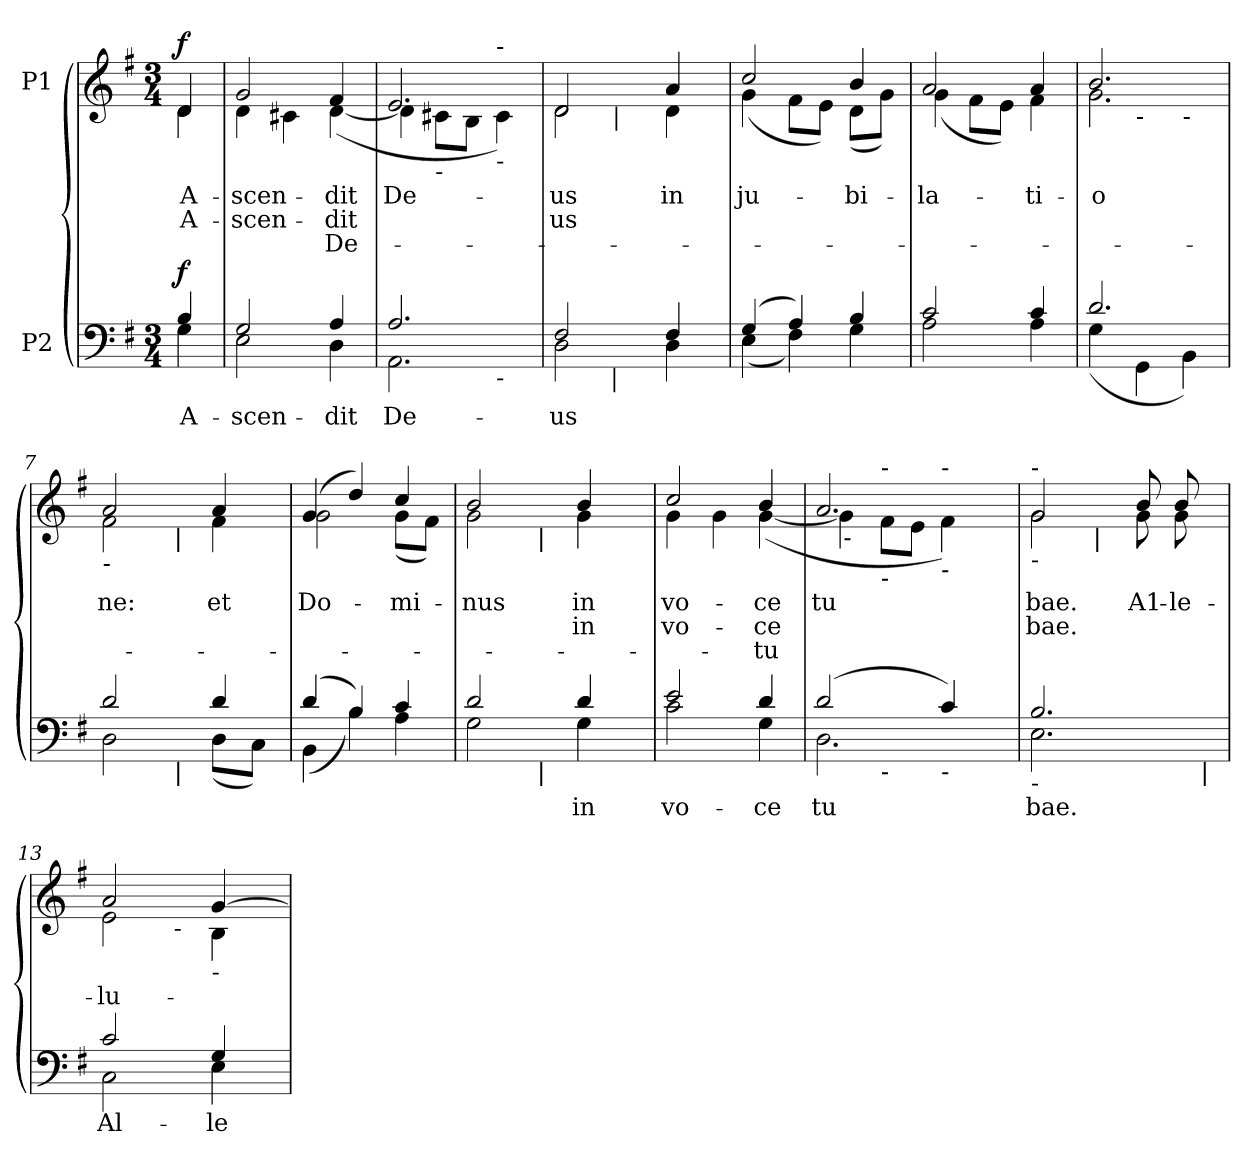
**kern	**text	**dynam	**kern	**text	**text	**text	**dynam
*part2	*part2	*part2	*part1	*part1	*part1	*part1	*part1
*staff2	*staff2	*staff2	*staff1	*staff1	*staff1	*staff1	*staff1
*I"P2	*	*	*I"P1	*	*	*	*
!!LO:PB:g=z
*clefF4	*	*	*clefG2	*	*	*	*
*k[f#]	*	*	*k[f#]	*	*	*	*
*G:	*	*	*G:	*	*	*	*
*M3/4	*	*	*M3/4	*	*	*	*
*MM120	*	*	*MM120	*	*	*	*
=	=	=	=	=	=	=	=
!	!LO:LY:b:color=#000000	!	!	!	!	!	!
*^	*	*	*	*	*	*	*
!	!	!	!	!LO:TX:a:B:t=Con moto	!	!	!	!
!	!	!	!	!	!LO:LY:a:color=#000000	!LO:LY:b:color=#000000	!	!
*	*	*	*	*^	*	*	*	*
4Bi/	4Gi\	A-	f	4di/	4di\	A-	A-	.	f
=1	=1	=1	=1	=1	=1	=1	=1	=1	=1
!	!	!LO:LY:b:color=#000000	!	!	!	!	!	!	!
!	!	!	!	!	!	!LO:LY:a:color=#000000	!LO:LY:b:color=#000000	!	!
2Gi/	2Ei\	-scen-	.	2gi/	4di\	-scen-	-scen-	.	.
.	.	.	.	.	4c#Xi\	.	.	.	.
!	!	!LO:LY:b:color=#000000	!	!	!	!	!	!	!
!	!	!	!	!	!	!LO:LY:a:color=#000000	!LO:LY:b:color=#000000	!LO:LY:b:color=#000000	!
4Ai/	4Di\	-dit	.	4f#i/	([<4di\	-dit	-dit	De-	.
*v	*v	*	*	*	*	*	*	*	*
=2	=2	=2	=2	=2	=2	=2	=2	=2
*^	*	*	*	*	*	*	*	*
!	!	!LO:LY:b:color=#000000	!	!	!	!	!	!	!
!	!	!	!	!	!	!LO:LY:a:color=#000000	!	!	!
*	*^	*	*	*	*	*	*	*	*
2.Ai/	2.AAi\	2ryy	De-	.	2.ei/	4di\]	De-	.	.	.
!	!	!	!	!	!	!LO:TX:b:t=-	!	!	!	!
.	.	.	.	.	.	8c#Xi\L	.	.	.	.
.	.	.	.	.	.	8Bi\J	.	.	.	.
!	!	!	!	!	!	!LO:TX:a:t=-	!	!	!	!
!	!	!	!	!	!	!LO:TX:b:t=-	!	!	!	!
!	!	!LO:TX:b:t=-	!	!	!	!	!	!	!	!
.	.	4ryy	.	.	.	4c#i\)	.	.	.	.
*	*	*	*	*	*v	*v	*	*	*	*
=3	=3	=3	=3	=3	=3	=3	=3	=3	=3
*	*	*	*	*	*^	*	*	*	*
!	!	!	!LO:LY:b:color=#000000	!	!	!	!	!	!	!
*	*	*	*	*	*v	*v	*	*	*	*
*	*	*	*	*	*^	*	*	*	*
!	!	!	!	!	!	!	!LO:LY:a:color=#000000	!LO:LY:b:color=#000000	!	!
*	*	*	*	*	*	*^	*	*	*	*
2F#i/	2Di\	8ryy	-us	.	2di/	2di\	8ryy	-us	-us	.	.
.	.	32...ryy	.	.	.	.	32ryy	.	.	.	.
.	.	.	.	.	.	.	64...ryy	.	.	.	.
!	!	!LO:TX:b:t=|	!	!	!	!	!	!	!	!	!
.	.	2ryy	.	.	.	.	.	.	.	.	.
!	!	!	!	!	!	!	!LO:TX:b:t=|	!	!	!	!
.	.	.	.	.	.	.	2ryy	.	.	.	.
!	!	!	!	!	!	!	!	!LO:LY:b:color=#000000	!	!	!
4F#i/	4Di\	.	.	.	4ai/	4di\	.	in	.	.	.
.	.	16ryy	.	.	.	.	.	.	.	.	.
.	.	.	.	.	.	.	16ryy	.	.	.	.
.	.	256ryy	.	.	.	.	.	.	.	.	.
.	.	.	.	.	.	.	512ryy	.	.	.	.
*	*v	*v	*	*	*	*	*	*	*	*	*
*	*	*	*	*v	*v	*v	*	*	*	*
=4	=4	=4	=4	=4	=4	=4	=4	=4
*	*^	*	*	*^	*	*	*	*
*	*	*	*	*	*	*^	*	*	*	*
!	!	!	!	!	!	!	!	!LO:LY:b:color=#000000	!	!	!
*	*v	*v	*	*	*	*	*	*	*	*	*
*	*	*	*	*	*v	*v	*	*	*	*
(4Gi/	(4Ei\	.	.	2cci/	(4gi\	ju-	.	.	.
4Ai/)	4F#i\)	.	.	.	8f#i\L	.	.	.	.
.	.	.	.	.	8ei\J)	.	.	.	.
!	!	!	!	!	!	!LO:LY:b:color=#000000	!	!	!
4Bi/	4Gi\	.	.	4bi/	(8di\L	-bi-	.	.	.
.	.	.	.	.	8gi\J)	.	.	.	.
=5	=5	=5	=5	=5	=5	=5	=5	=5	=5
!	!	!	!	!	!	!LO:LY:b:color=#000000	!	!	!
2ci/	2Ai\	.	.	2ai/	(4gi\	-la-	.	.	.
.	.	.	.	.	8f#i\L	.	.	.	.
.	.	.	.	.	8ei\J)	.	.	.	.
!	!	!	!	!	!	!LO:LY:b:color=#000000	!	!	!
4ci/	4Ai\	.	.	4ai/	4f#i\	-ti-	.	.	.
*	*	*	*	*v	*v	*	*	*	*
=6	=6	=6	=6	=6	=6	=6	=6	=6
*	*	*	*	*^	*	*	*	*
!	!	!	!	!	!	!LO:LY:b:color=#000000	!	!	!
*	*	*	*	*^	*^	*	*	*	*
2.di/	(4Gi\	.	.	2.bi/	2.gi\	4ryy	2ryy	-o	.	.	.
!	!	!	!	!	!	!LO:TX:b:t=-	!	!	!	!	!
.	4GGi\	.	.	.	.	2ryy	.	.	.	.	.
!	!	!	!	!	!	!	!LO:TX:b:t=-	!	!	!	!
.	4BBi\)	.	.	.	.	.	4ryy	.	.	.	.
*	*	*	*	*v	*v	*v	*v	*	*	*	*
!!LO:LB:g=z
=7	=7	=7	=7	=7	=7	=7	=7	=7
*	*	*	*	*^	*	*	*	*
*	*	*	*	*	*^	*	*	*	*
*	*	*	*	*	*	*^	*	*	*	*
!	!	!	!	!LO:TX:b:t=-	!	!	!	!	!	!	!
!	!	!	!	!	!	!	!	!LO:LY:b:color=#000000	!	!	!
*	*^	*	*	*	*	*v	*v	*	*	*	*
2di/	2Di\	4ryy	.	.	2ai/	2f#i\	4ryy	ne:	.	.	.
.	.	16ryy	.	.	.	.	16ryy	.	.	.	.
.	.	128ryy	.	.	.	.	128ryy	.	.	.	.
!	!	!	!	!	!	!	!LO:TX:b:t=|	!	!	!	!
!	!	!LO:TX:b:t=|	!	!	!	!	!	!	!	!	!
.	.	4ryy	.	.	.	.	4ryy	.	.	.	.
!	!	!	!	!	!	!	!	!LO:LY:b:color=#000000	!	!	!
4di/	(8Di\L	.	.	.	4ai/	4f#i\	.	et	.	.	.
.	.	8ryy	.	.	.	.	8ryy	.	.	.	.
.	8Ci\J)	.	.	.	.	.	.	.	.	.	.
.	.	32..ryy	.	.	.	.	32..ryy	.	.	.	.
*	*v	*v	*	*	*	*	*	*	*	*	*
*	*	*	*	*v	*v	*v	*	*	*	*
=8	=8	=8	=8	=8	=8	=8	=8	=8
*	*^	*	*	*^	*	*	*	*
*	*	*	*	*	*	*^	*	*	*	*
!	!	!	!	!	!	!	!	!LO:LY:b:color=#000000	!	!	!
*	*v	*v	*	*	*	*	*	*	*	*	*
*	*	*	*	*	*v	*v	*	*	*	*
(4di/	(4BBi\	.	.	(4gi/	2gi\	Do-	.	.	.
4Bi/)	4Bi\)	.	.	4ddi/)	.	.	.	.	.
!	!	!	!	!	!	!LO:LY:b:color=#000000	!	!	!
4ci/	4Ai\	.	.	4cci/	(8gi\L	-mi-	.	.	.
.	.	.	.	.	8f#i\J)	.	.	.	.
*	*	*	*	*v	*v	*	*	*	*
=9	=9	=9	=9	=9	=9	=9	=9	=9
*	*	*	*	*^	*	*	*	*
!	!	!	!	!	!	!LO:LY:b:color=#000000	!	!	!
*	*^	*	*	*	*^	*	*	*	*
2di/	2Gi\	4ryy	.	.	2bi/	2gi\	4ryy	-nus	.	.	.
.	.	32ryy	.	.	.	.	32ryy	.	.	.	.
.	.	64ryy	.	.	.	.	64ryy	.	.	.	.
.	.	512.ryy	.	.	.	.	512.ryy	.	.	.	.
!	!	!	!	!	!	!	!LO:TX:b:t=|	!	!	!	!
!	!	!LO:TX:b:t=|	!	!	!	!	!	!	!	!	!
.	.	4ryy	.	.	.	.	4ryy	.	.	.	.
!	!	!	!LO:LY:b:color=#000000	!	!	!	!	!	!	!	!
!	!	!	!	!	!	!	!	!LO:LY:a:color=#000000	!LO:LY:b:color=#000000	!	!
4di/	4Gi\	.	in	.	4bi/	4gi\	.	in	in	.	.
.	.	8ryy	.	.	.	.	8ryy	.	.	.	.
.	.	16ryy	.	.	.	.	16ryy	.	.	.	.
.	.	128ryy	.	.	.	.	128ryy	.	.	.	.
.	.	256ryy	.	.	.	.	256ryy	.	.	.	.
.	.	1024ryy	.	.	.	.	1024ryy	.	.	.	.
*v	*v	*v	*	*	*	*	*	*	*	*	*
*	*	*	*v	*v	*v	*	*	*	*
=10	=10	=10	=10	=10	=10	=10	=10
*^	*	*	*^	*	*	*	*
*	*^	*	*	*	*^	*	*	*	*
!	!	!	!LO:LY:b:color=#000000	!	!	!	!	!	!	!	!
*	*v	*v	*	*	*	*	*	*	*	*	*
*	*	*	*	*v	*v	*v	*	*	*	*
*	*^	*	*	*^	*	*	*	*
*	*	*	*	*	*	*^	*	*	*	*
!	!	!	!	!	!	!	!	!LO:LY:a:color=#000000	!LO:LY:b:color=#000000	!	!
*	*v	*v	*	*	*	*	*	*	*	*	*
*	*	*	*	*	*v	*v	*	*	*	*
2ei/	2ci\	vo-	.	2cci/	4gi\	vo-	vo-	.	.
.	.	.	.	.	4gi\	.	.	.	.
!	!	!LO:LY:b:color=#000000	!	!	!	!	!	!	!
!	!	!	!	!	!	!LO:LY:a:color=#000000	!LO:LY:b:color=#000000	!LO:LY:b:color=#000000	!
4di/	4Gi\	-ce	.	4bi/	([<4gi\	-ce	-ce	tu	.
*v	*v	*	*	*	*	*	*	*	*
*	*	*	*v	*v	*	*	*	*
=11	=11	=11	=11	=11	=11	=11	=11
*^	*	*	*^	*	*	*	*
!	!	!LO:LY:b:color=#000000	!	!	!	!	!	!	!
*	*	*	*	*v	*v	*	*	*	*
*	*	*	*	*^	*	*	*	*
!	!	!	!	!	!	!LO:LY:a:color=#000000	!	!	!
*	*^	*	*	*	*^	*	*	*	*
(2di/	2.Di\	4ryy	tu	.	2.ai/	4gi\]	16ryy	tu	.	.	.
.	.	.	.	.	.	.	128ryy	.	.	.	.
.	.	.	.	.	.	.	1024ryy	.	.	.	.
!	!	!	!	!	!	!	!LO:TX:b:t=-	!	!	!	!
.	.	.	.	.	.	.	2ryy	.	.	.	.
!	!	!	!	!	!	!LO:TX:a:t=-	!	!	!	!	!
!	!	!	!	!	!	!LO:TX:b:t=-	!	!	!	!	!
!	!	!LO:TX:b:t=-	!	!	!	!	!	!	!	!	!
.	.	2ryy	.	.	.	8f#i\L	.	.	.	.	.
.	.	.	.	.	.	8ei\J	.	.	.	.	.
!	!	!	!	!	!	!LO:TX:a:t=-	!	!	!	!	!
!	!	!	!	!	!	!LO:TX:b:t=-	!	!	!	!	!
!LO:TX:b:t=-	!	!	!	!	!	!	!	!	!	!	!
4ci/)	.	.	.	.	.	4f#i\)	.	.	.	.	.
.	.	.	.	.	.	.	8ryy	.	.	.	.
.	.	.	.	.	.	.	32ryy	.	.	.	.
.	.	.	.	.	.	.	64ryy	.	.	.	.
.	.	.	.	.	.	.	256..ryy	.	.	.	.
!!LO:LB:g=z	!!	!!
=12	=12	=12	=12	=12	=12	=12	=12	=12	=12	=12	=12
!	!	!	!LO:LY:b:color=#000000	!	!	!	!	!	!	!	!
!	!	!	!	!	!LO:TX:a:t=-	!	!	!	!	!	!
!	!	!	!	!	!LO:TX:b:t=-	!	!	!	!	!	!
!LO:TX:b:t=-	!	!	!	!	!	!	!	!	!	!	!
!	!	!	!	!	!	!	!	!LO:LY:a:color=#000000	!LO:LY:b:color=#000000	!	!
2.Bi/	2.Ei\	2ryy	bae.	.	2gi/	2gi\	4ryy	bae.	bae.	.	.
.	.	.	.	.	.	.	64ryy	.	.	.	.
.	.	.	.	.	.	.	128ryy	.	.	.	.
.	.	.	.	.	.	.	512ryy	.	.	.	.
!	!	!	!	!	!	!	!LO:TX:b:t=|	!	!	!	!
.	.	.	.	.	.	.	4ryy	.	.	.	.
!	!	!	!	!	!	!	!	!LO:LY:b:color=#000000	!	!	!
.	.	8.ryy	.	.	8bi/	8gi\	.	A1-	.	.	.
.	.	.	.	.	.	.	8ryy	.	.	.	.
!	!	!	!	!	!	!	!	!LO:LY:b:color=#000000	!	!	!
.	.	.	.	.	8bi/	8gi\	.	-le-	.	.	.
.	.	.	.	.	.	.	16ryy	.	.	.	.
!	!	!LO:TX:b:t=|	!	!	!	!	!	!	!	!	!
.	.	16ryy	.	.	.	.	.	.	.	.	.
.	.	.	.	.	.	.	32ryy	.	.	.	.
.	.	.	.	.	.	.	256.ryy	.	.	.	.
*v	*v	*v	*	*	*	*	*	*	*	*	*
=13	=13	=13	=13	=13	=13	=13	=13	=13	=13
*^	*	*	*	*	*	*	*	*	*
*	*^	*	*	*	*	*	*	*	*	*
!	!	!	!LO:LY:b:color=#000000	!	!	!	!	!	!	!	!
*	*v	*v	*	*	*	*	*	*	*	*	*
*	*^	*	*	*	*	*	*	*	*	*
!	!	!	!	!	!	!	!	!LO:LY:b:color=#000000	!	!	!
*	*v	*v	*	*	*	*	*	*	*	*	*
2ci/	2Ci\	Al-	.	2ai/	2ei\	4ryy	-lu-	.	.	.
.	.	.	.	.	.	16ryy	.	.	.	.
.	.	.	.	.	.	256..ryy	.	.	.	.
!	!	!	!	!	!	!LO:TX:b:t=-	!	!	!	!
.	.	.	.	.	.	4ryy	.	.	.	.
!	!	!	!	!LO:TX:b:t=-	!	!	!	!	!	!
!	!	!LO:LY:b:color=#000000	!	!	!	!	!	!	!	!
4Gi/	4Ei\	-le-	.	[>4gi/	4Bi\	.	.	.	.	.
.	.	.	.	.	.	8ryy	.	.	.	.
.	.	.	.	.	.	32ryy	.	.	.	.
.	.	.	.	.	.	64ryy	.	.	.	.
.	.	.	.	.	.	128ryy	.	.	.	.
.	.	.	.	.	.	1024ryy	.	.	.	.
*v	*v	*	*	*	*	*	*	*	*	*
*	*	*	*v	*v	*v	*	*	*	*
=	=	=	=	=	=	=	=
*-	*-	*-	*-	*-	*-	*-	*-
